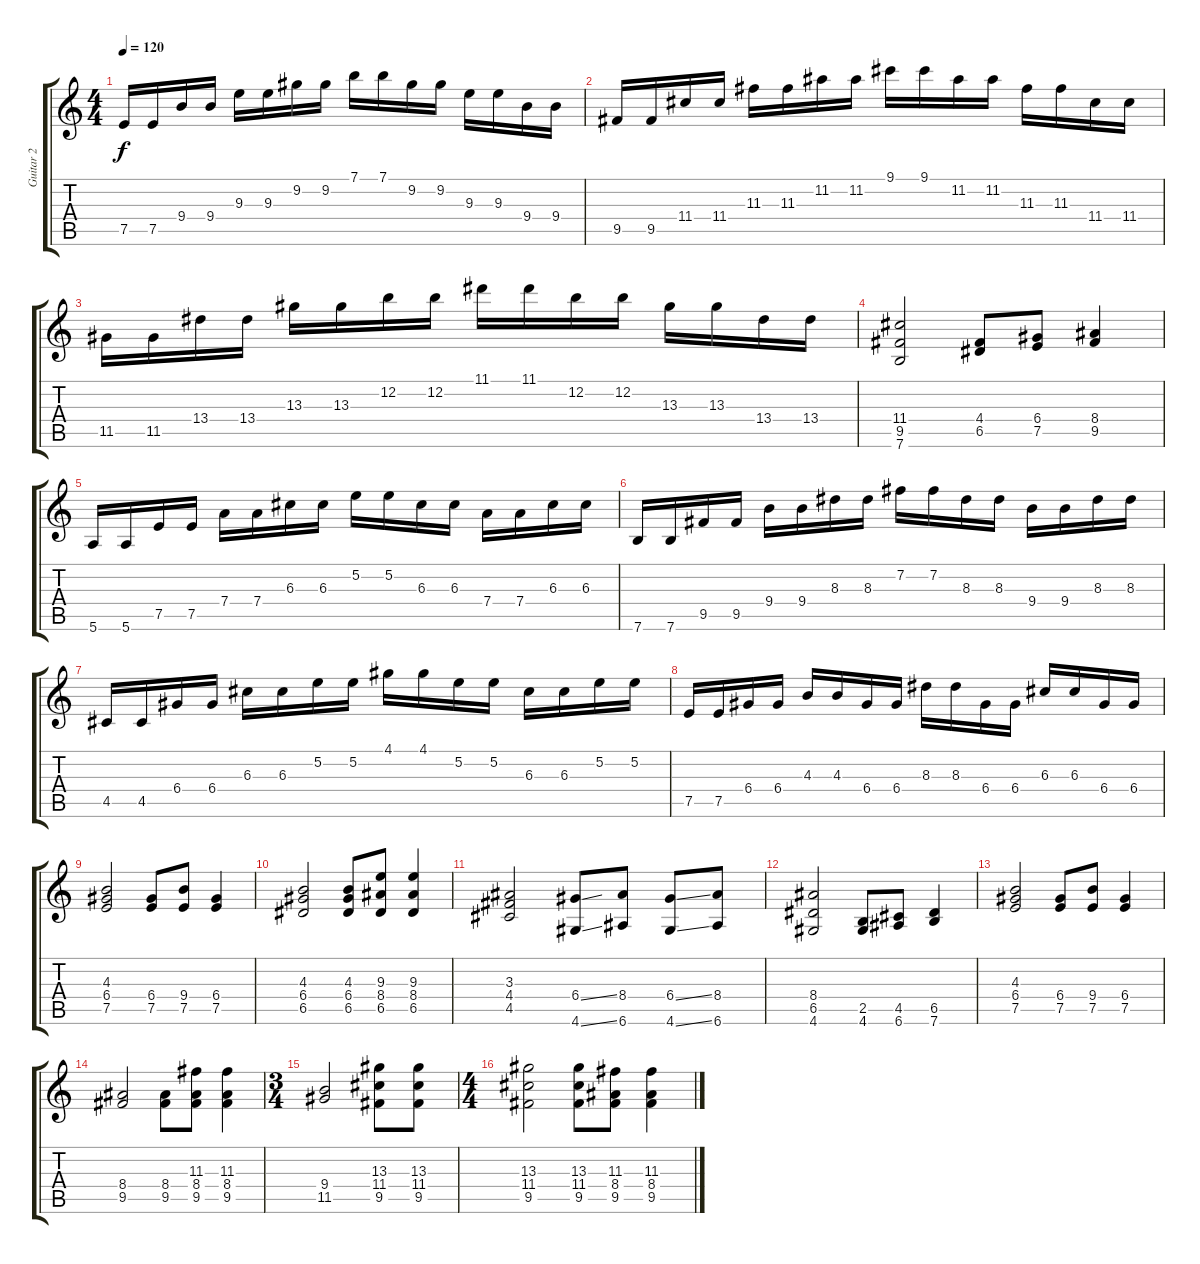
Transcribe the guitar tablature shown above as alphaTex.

\track ("Guitar 2" "Guitar 2") {instrument distortionguitar}
\staff {score tabs}
\tuning (E4 B3 G3 D3 A2 E2) {hide}
\ts (4 4)
\tempo 120
\clef g2
\ks c
7.5.16{dy f} 7.5.16 9.4.16 9.4.16 9.3.16 9.3.16 9.2.16 9.2.16 7.1.16 7.1.16 9.2.16 9.2.16 9.3.16 9.3.16 9.4.16 9.4.16 |
9.5.16 9.5.16 11.4.16 11.4.16 11.3.16 11.3.16 11.2.16 11.2.16 9.1.16 9.1.16 11.2.16 11.2.16 11.3.16 11.3.16 11.4.16 11.4.16 |
11.5.16 11.5.16 13.4.16 13.4.16 13.3.16 13.3.16 12.2.16 12.2.16 11.1.16 11.1.16 12.2.16 12.2.16 13.3.16 13.3.16 13.4.16 13.4.16 |
(11.4 9.5 7.6).2 (4.4 6.5).8 (6.4 7.5).8 (8.4 9.5).4 |
5.6.16 5.6.16 7.5.16 7.5.16 7.4.16 7.4.16 6.3.16 6.3.16 5.2.16 5.2.16 6.3.16 6.3.16 7.4.16 7.4.16 6.3.16 6.3.16 |
7.6.16 7.6.16 9.5.16 9.5.16 9.4.16 9.4.16 8.3.16 8.3.16 7.2.16 7.2.16 8.3.16 8.3.16 9.4.16 9.4.16 8.3.16 8.3.16 |
4.5.16 4.5.16 6.4.16 6.4.16 6.3.16 6.3.16 5.2.16 5.2.16 4.1.16 4.1.16 5.2.16 5.2.16 6.3.16 6.3.16 5.2.16 5.2.16 |
7.5.16 7.5.16 6.4.16 6.4.16 4.3.16 4.3.16 6.4.16 6.4.16 8.3.16 8.3.16 6.4.16 6.4.16 6.3.16 6.3.16 6.4.16 6.4.16 |
(4.3 6.4 7.5).2 (6.4 7.5).8 (9.4 7.5).8 (6.4 7.5).4 |
(4.3 6.4 6.5).2 (4.3 6.4 6.5).8 (9.3 8.4 6.5).8 (9.3 8.4 6.5).4 |
(3.3 4.4 4.5).2 (6.4{ss} 4.6{ss}).8 (8.4 6.6).8 (6.4{ss} 4.6{ss}).8 (8.4 6.6).8 |
(8.4 6.5 4.6).2 (2.5 4.6).8 (4.5 6.6).8 (6.5 7.6).4 |
(4.3 6.4 7.5).2 (6.4 7.5).8 (9.4 7.5).8 (6.4 7.5).4 |
(8.4 9.5).2 (8.4 9.5).8 (11.3 8.4 9.5).8 (11.3 8.4 9.5).4 |
\ts (3 4)
(9.4 11.5).2 (13.3 11.4 9.5).8 (13.3 11.4 9.5).8 |
\ts (4 4)
(13.3 11.4 9.5).2 (13.3 11.4 9.5).8 (11.3 8.4 9.5).8 (11.3 8.4 9.5).4{volume 0}
